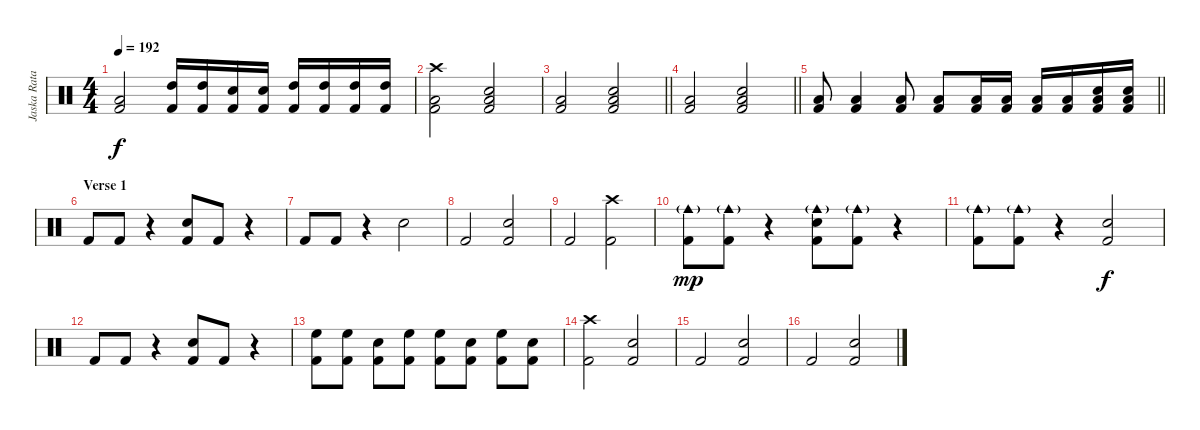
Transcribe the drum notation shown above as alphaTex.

\track ("Jaska Ratakinan" "Jaska Rata") {instrument percussion}
\staff {score}
\articulation defaults
\ts (4 4)
\tempo 192
\clef neutral
\ks c
("Kick (hit) 2" "Low Tom (hit)").2{dy f} ("Kick (hit) 2" "High Tom (hit)").16 ("Kick (hit) 2" "High Tom (hit)").16 ("Kick (hit) 2" "Electric Snare (hit)").16 ("Kick (hit) 2" "Electric Snare (hit)").16 ("Kick (hit) 2" "High Tom (hit)").16 ("Kick (hit) 2" "High Tom (hit)").16 ("Kick (hit) 2" "High Tom (hit)").16 ("Kick (hit) 2" "High Tom (hit)").16 |
("Kick (hit) 2" "Crash high (hit)" "Low Tom (hit)").2 ("Kick (hit) 2" "Snare (hit) 2" "Low Tom (hit)").2 |
\barLineRight lightlight
("Kick (hit) 2" "Low Tom (hit)").2 ("Kick (hit) 2" "Snare (hit) 2" "Low Tom (hit)").2 |
\barLineRight lightlight
("Kick (hit) 2" "Low Tom (hit)").2 ("Kick (hit) 2" "Snare (hit) 2" "Low Tom (hit)").2 |
\barLineRight lightlight
("Kick (hit) 2" "Low Tom (hit)").8 ("Kick (hit) 2" "Low Tom (hit)").4 ("Kick (hit) 2" "Low Tom (hit)").8 ("Kick (hit) 2" "Low Tom (hit)").8 ("Kick (hit) 2" "Low Tom (hit)").16 ("Kick (hit) 2" "Low Tom (hit)").16 ("Kick (hit) 2" "Low Tom (hit)").16 ("Kick (hit) 2" "Low Tom (hit)").16 ("Kick (hit) 2" "Snare (hit) 2" "Low Tom (hit)").16 ("Kick (hit) 2" "Snare (hit) 2" "Low Tom (hit)").16 |
\section ("" "Verse 1")
"Kick (hit) 2".8 "Kick (hit) 2".8 r.4 ("Kick (hit) 2" "Snare (hit) 2").8 "Kick (hit) 2".8 r.4 |
"Kick (hit) 2".8 "Kick (hit) 2".8 r.4 "Snare (hit) 2".2 |
"Kick (hit) 2".2 ("Kick (hit) 2" "Snare (hit) 2").2 |
"Kick (hit) 2".2 ("Kick (hit) 2" "Crash high (hit)").2 |
("Kick (hit) 2" "Cowbell medium (hit)"{g}).8{dy mp} ("Kick (hit) 2" "Cowbell medium (hit)"{g}).8 r.4 ("Kick (hit) 2" "Cowbell medium (hit)"{g} "Snare (hit) 2").8 ("Kick (hit) 2" "Cowbell medium (hit)"{g}).8 r.4 |
("Kick (hit) 2" "Cowbell medium (hit)"{g}).8 ("Kick (hit) 2" "Cowbell medium (hit)"{g}).8 r.4 ("Kick (hit) 2" "Snare (hit) 2").2{dy f} |
"Kick (hit) 2".8 "Kick (hit) 2".8 r.4 ("Kick (hit) 2" "Snare (hit) 2").8 "Kick (hit) 2".8 r.4 |
("Kick (hit) 2" "High Floor Tom (hit)").8 ("Kick (hit) 2" "High Floor Tom (hit)").8 ("Kick (hit) 2" "Snare (hit) 2").8 ("Kick (hit) 2" "High Floor Tom (hit)").8 ("Kick (hit) 2" "High Floor Tom (hit)").8 ("Kick (hit) 2" "Snare (hit) 2").8 ("Kick (hit) 2" "High Floor Tom (hit)").8 ("Kick (hit) 2" "Snare (hit) 2").8 |
("Kick (hit) 2" "Crash high (hit)").2 ("Kick (hit) 2" "Snare (hit) 2").2 |
"Kick (hit) 2".2 ("Kick (hit) 2" "Snare (hit) 2").2 |
"Kick (hit) 2".2 ("Kick (hit) 2" "Snare (hit) 2").2
